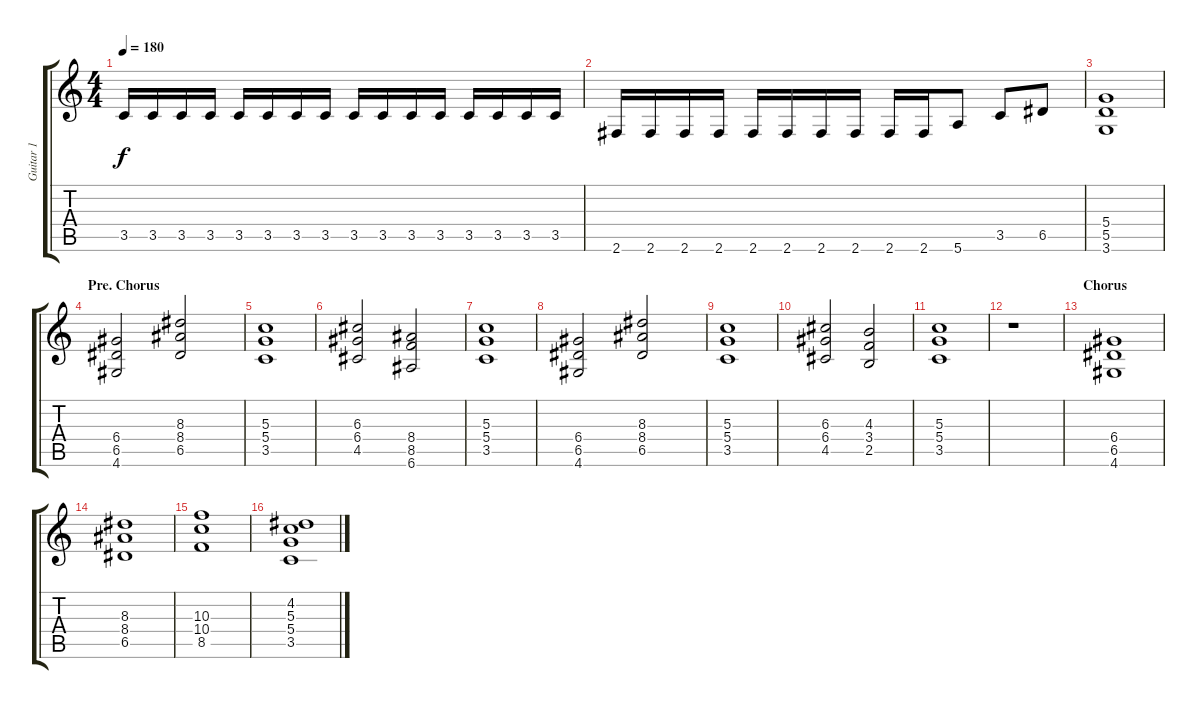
\track ("Guitar 1" "Guitar 1") {instrument distortionguitar}
\staff {score tabs}
\tuning (E4 B3 G3 D3 A2 E2) {hide}
\ts (4 4)
\tempo 180
\clef g2
\ks c
3.5.16{dy f} 3.5.16 3.5.16 3.5.16 3.5.16 3.5.16 3.5.16 3.5.16 3.5.16 3.5.16 3.5.16 3.5.16 3.5.16 3.5.16 3.5.16 3.5.16 |
2.6.16 2.6.16 2.6.16 2.6.16 2.6.16 2.6.16 2.6.16 2.6.16 2.6.16 2.6.16 5.6.8 3.5.8 6.5.8 |
(5.4 5.5 3.6).1 |
\section ("" "Pre. Chorus")
(6.4 6.5 4.6).2 (8.3 8.4 6.5).2 |
(5.3 5.4 3.5).1 |
(6.3 6.4 4.5).2 (8.4 8.5 6.6).2 |
(5.3 5.4 3.5).1 |
(6.4 6.5 4.6).2 (8.3 8.4 6.5).2 |
(5.3 5.4 3.5).1 |
(6.3 6.4 4.5).2 (4.3 3.4 2.5).2 |
(5.3 5.4 3.5).1 |
r.1 |
\section ("" "Chorus")
(6.4 6.5 4.6).1 |
(8.3 8.4 6.5).1 |
(10.3 10.4 8.5).1 |
(4.2 5.3 5.4 3.5).1
